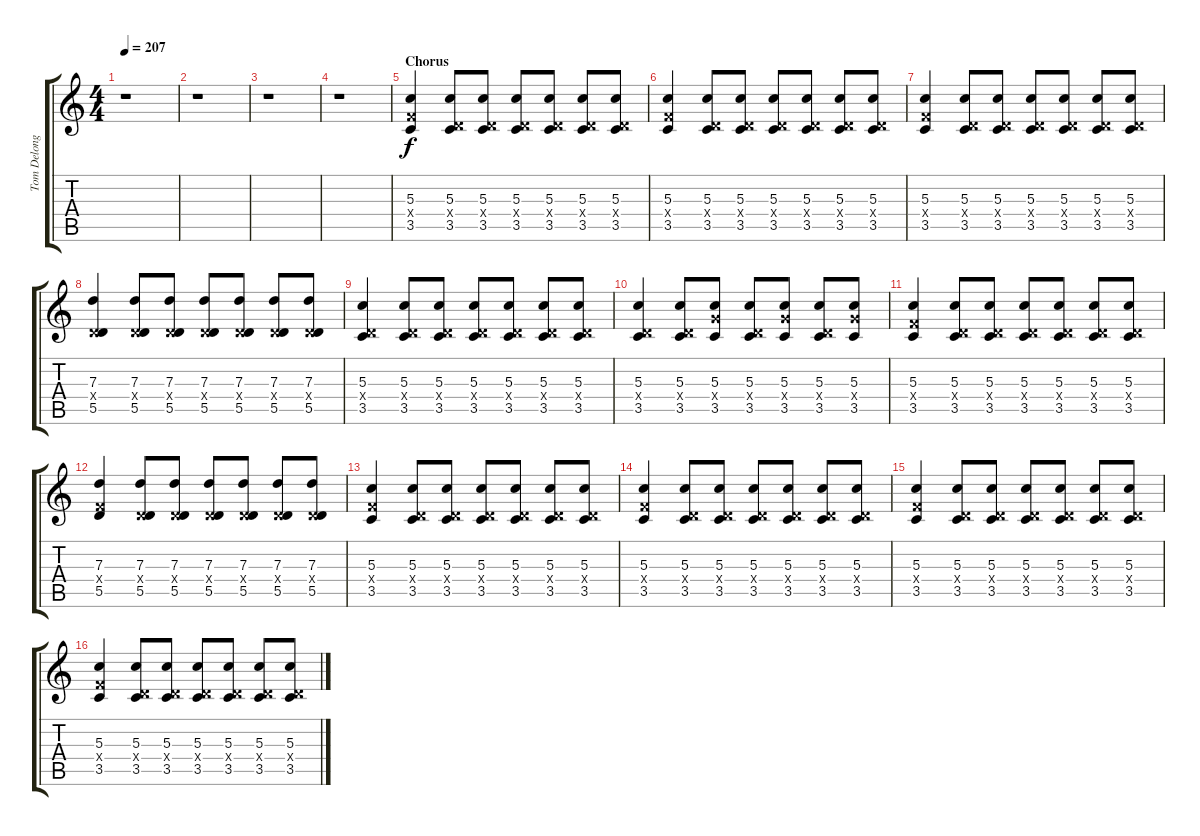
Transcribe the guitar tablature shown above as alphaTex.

\track ("Tom Delong (Distortion 1)" "Tom Delong") {instrument distortionguitar}
\staff {score tabs}
\tuning (E4 B3 G3 D3 A2 E2) {hide}
\ts (4 4)
\tempo 207
\clef g2
\ks c
r.1{dy f} |
r.1 |
r.1 |
r.1 |
\section ("" "Chorus")
(5.3 3.4{x} 3.5).4 (5.3 0.4{x} 3.5).8 (5.3 0.4{x} 3.5).8 (5.3 0.4{x} 3.5).8 (5.3 0.4{x} 3.5).8 (5.3 0.4{x} 3.5).8 (5.3 0.4{x} 3.5).8 |
(5.3 3.4{x} 3.5).4 (5.3 0.4{x} 3.5).8 (5.3 0.4{x} 3.5).8 (5.3 0.4{x} 3.5).8 (5.3 0.4{x} 3.5).8 (5.3 0.4{x} 3.5).8 (5.3 0.4{x} 3.5).8 |
(5.3 3.4{x} 3.5).4 (5.3 0.4{x} 3.5).8 (5.3 0.4{x} 3.5).8 (5.3 0.4{x} 3.5).8 (5.3 0.4{x} 3.5).8 (5.3 0.4{x} 3.5).8 (5.3 0.4{x} 3.5).8 |
(7.3 0.4{x} 5.5).4 (7.3 0.4{x} 5.5).8 (7.3 0.4{x} 5.5).8 (7.3 0.4{x} 5.5).8 (7.3 0.4{x} 5.5).8 (7.3 0.4{x} 5.5).8 (7.3 0.4{x} 5.5).8 |
(5.3 0.4{x} 3.5).4 (5.3 0.4{x} 3.5).8 (5.3 0.4{x} 3.5).8 (5.3 0.4{x} 3.5).8 (5.3 0.4{x} 3.5).8 (5.3 0.4{x} 3.5).8 (5.3 0.4{x} 3.5).8 |
(5.3 0.4{x} 3.5).4 (5.3 0.4{x} 3.5).8 (5.3 5.4{x} 3.5).8 (5.3 0.4{x} 3.5).8 (5.3 5.4{x} 3.5).8 (5.3 0.4{x} 3.5).8 (5.3 5.4{x} 3.5).8 |
(5.3 3.4{x} 3.5).4 (5.3 0.4{x} 3.5).8 (5.3 0.4{x} 3.5).8 (5.3 0.4{x} 3.5).8 (5.3 0.4{x} 3.5).8 (5.3 0.4{x} 3.5).8 (5.3 0.4{x} 3.5).8 |
(7.3 3.4{x} 5.5).4 (7.3 0.4{x} 5.5).8 (7.3 0.4{x} 5.5).8 (7.3 0.4{x} 5.5).8 (7.3 0.4{x} 5.5).8 (7.3 0.4{x} 5.5).8 (7.3 0.4{x} 5.5).8 |
(5.3 3.4{x} 3.5).4 (5.3 0.4{x} 3.5).8 (5.3 0.4{x} 3.5).8 (5.3 0.4{x} 3.5).8 (5.3 0.4{x} 3.5).8 (5.3 0.4{x} 3.5).8 (5.3 0.4{x} 3.5).8 |
(5.3 3.4{x} 3.5).4 (5.3 0.4{x} 3.5).8 (5.3 0.4{x} 3.5).8 (5.3 0.4{x} 3.5).8 (5.3 0.4{x} 3.5).8 (5.3 0.4{x} 3.5).8 (5.3 0.4{x} 3.5).8 |
(5.3 3.4{x} 3.5).4 (5.3 0.4{x} 3.5).8 (5.3 0.4{x} 3.5).8 (5.3 0.4{x} 3.5).8 (5.3 0.4{x} 3.5).8 (5.3 0.4{x} 3.5).8 (5.3 0.4{x} 3.5).8 |
(5.3 3.4{x} 3.5).4 (5.3 0.4{x} 3.5).8 (5.3 0.4{x} 3.5).8 (5.3 0.4{x} 3.5).8 (5.3 0.4{x} 3.5).8 (5.3 0.4{x} 3.5).8 (5.3 0.4{x} 3.5).8
